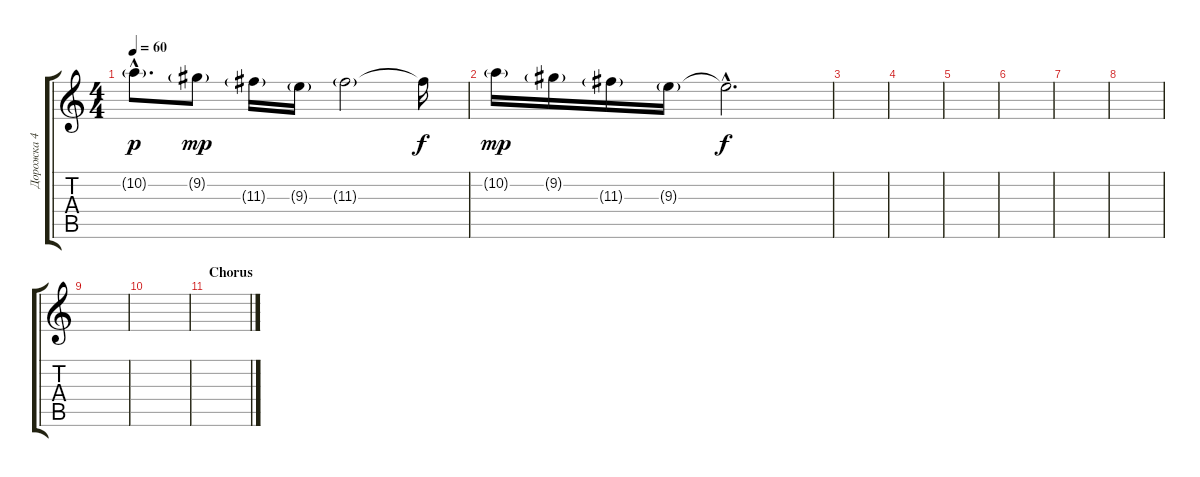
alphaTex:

\track ("Дорожка 4" "Дорожка 4") {instrument electricguitarjazz}
\staff {score tabs}
\tuning (E4 B3 G3 D3 A2 E2) {hide}
\ts (4 4)
\tempo 60
\clef g2
\ks c
10.2{g hac}.8{d dy p} 9.2{g}.8{dy mp} 11.3{g}.16 9.3{g}.16 11.3{g}.2 11.3{t}.16{dy f} |
10.2{g}.16{dy mp} 9.2{g}.16 11.3{g}.16 9.3{g}.16 9.3{hac t}.2{d dy f} |
|
|
|
|
|
|
|
|
\section ("" "Chorus")
